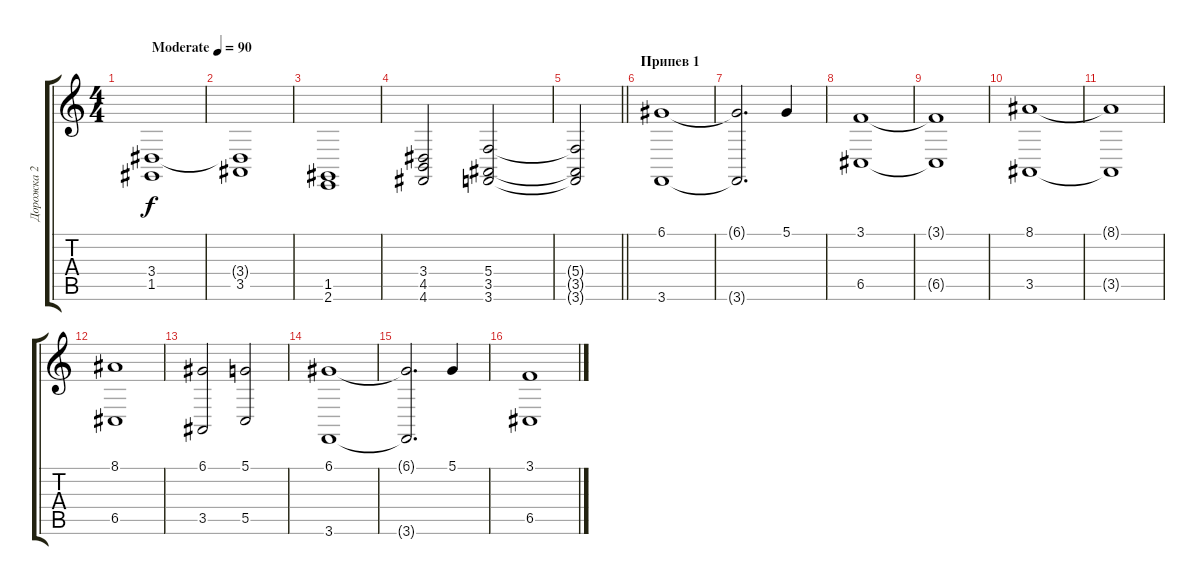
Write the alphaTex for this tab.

\track ("Дорожка 2" "Дорожка 2") {instrument stringensemble1}
\staff {score tabs}
\tuning (D4 A3 F3 C3 G2 D2) {hide}
\ts (4 4)
\tempo (90 "Moderate")
\clef g2
\ks c
(3.4 1.5).1{dy f instrument stringensemble1} |
(3.4{t} 3.5).1 |
(1.5 2.6).1 |
(3.4 4.5 4.6).2 (5.4 3.5 3.6).2 |
\barLineRight lightlight
(5.4{t} 3.5{t} 3.6{t}).2 |
\section ("" "Припев 1")
(6.1 3.6).1 |
(6.1{t} 3.6{t}).2{d} 5.1.4 |
(3.1 6.5).1 |
(3.1{t} 6.5{t}).1 |
(8.1 3.5).1 |
(8.1{t} 3.5{t}).1 |
(8.1 6.5).1 |
(6.1 3.5).2 (5.1 5.5).2 |
(6.1 3.6).1 |
(6.1{t} 3.6{t}).2{d} 5.1.4 |
(3.1 6.5).1
